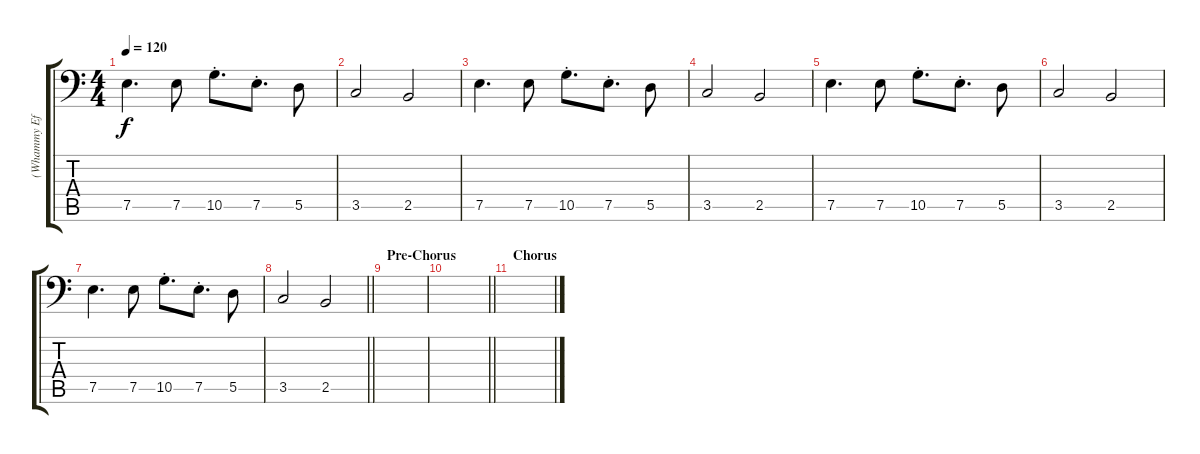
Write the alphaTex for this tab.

\track ("(Whammy Effect)" "(Whammy Ef") {instrument electricbasspick}
\staff {score tabs}
\tuning (E3 B2 G2 D2 A1 E1) {hide}
\ts (4 4)
\tempo 120
\clef f4
\ks c
7.5.4{d dy f} 7.5.8 10.5{st}.8{d} 7.5{st}.8{d} 5.5.8 |
3.5.2 2.5.2 |
7.5.4{d} 7.5.8 10.5{st}.8{d} 7.5{st}.8{d} 5.5.8 |
3.5.2 2.5.2 |
7.5.4{d} 7.5.8 10.5{st}.8{d} 7.5{st}.8{d} 5.5.8 |
3.5.2 2.5.2 |
7.5.4{d} 7.5.8 10.5{st}.8{d} 7.5{st}.8{d} 5.5.8 |
\barLineRight lightlight
3.5.2 2.5.2 |
\section ("" "Pre-Chorus")
|
\barLineRight lightlight
|
\section ("" "Chorus")
